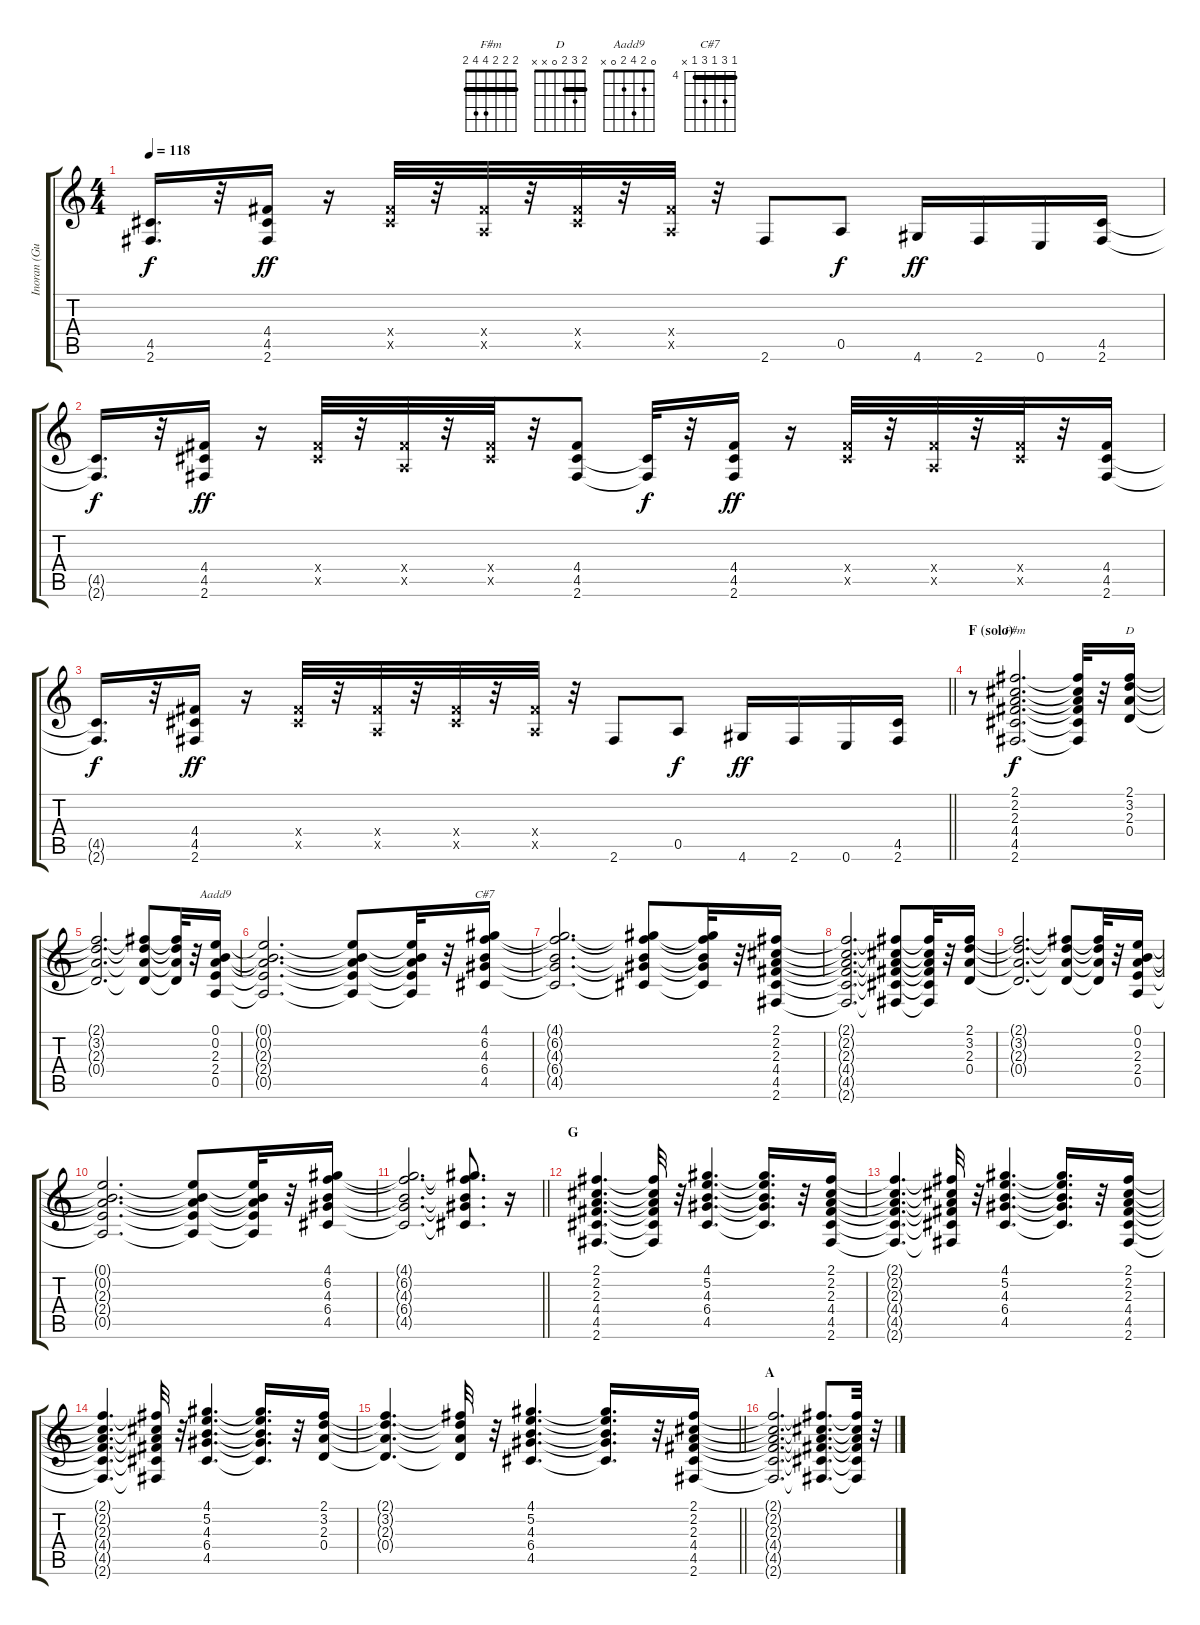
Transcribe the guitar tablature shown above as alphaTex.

\track ("Inoran (Guitar 3)" "Inoran (Gu") {instrument distortionguitar}
\staff {score tabs}
\tuning (E4 B3 G3 D3 A2 E2) {hide}
\chord ("F#m" 2 2 2 4 4 2) {barre 2}
\chord ("D" 2 3 2 0 x x) {barre 2}
\chord ("Aadd9" 0 2 4 2 0 x)
\chord ("C#7" 4 6 4 6 4 x) {firstfret 4 barre 4}
\ts (4 4)
\tempo 118
\clef g2
\ks c
(4.5{t} 2.6{t}).16{d dy f} r.32 (4.4 4.5 2.6).16{dy ff} r.16 (4.4{x} 4.5{x}).32 r.32 (4.4{x} 0.5{x}).32 r.32 (4.4{x} 4.5{x}).32 r.32 (4.4{x} 0.5{x}).32 r.32 2.6.8 0.5.8{dy f} 4.6.16{dy ff} 2.6.16 0.6.16 (4.5 2.6).16 |
(4.5{t} 2.6{t}).16{d dy f} r.32 (4.4 4.5 2.6).16{dy ff} r.16 (4.4{x} 4.5{x}).32 r.32 (4.4{x} 0.5{x}).32 r.32 (4.4{x} 4.5{x}).32 r.32 (4.4 4.5 2.6).8 (4.5{t} 2.6{t}).32{dy f} r.32 (4.4 4.5 2.6).16{dy ff} r.16 (4.4{x} 4.5{x}).32 r.32 (4.4{x} 0.5{x}).32 r.32 (4.4{x} 4.5{x}).32 r.32 (4.4 4.5 2.6).16 |
\barLineRight lightlight
(4.5{t} 2.6{t}).16{d dy f} r.32 (4.4 4.5 2.6).16{dy ff} r.16 (4.4{x} 4.5{x}).32 r.32 (4.4{x} 0.5{x}).32 r.32 (4.4{x} 4.5{x}).32 r.32 (4.4{x} 0.5{x}).32 r.32 2.6.8 0.5.8{dy f} 4.6.16{dy ff} 2.6.16 0.6.16 (4.5 2.6).16 |
\section ("" "F (solo)")
r.8 (2.1 2.2 2.3 4.4 4.5 2.6).2{d ch "F#m" dy f} (2.1{t} 2.2{t} 2.3{t} 4.4{t} 4.5{t} 2.6{t}).32 r.32 (2.1 3.2 2.3 0.4).16{ch "D"} |
(2.1{t} 3.2{t} 2.3{t} 0.4{t}).2{d} (2.1{t} 3.2{t} 2.3{t} 0.4{t}).8 (2.1{t} 3.2{t} 2.3{t} 0.4{t}).32 r.32 (0.1 0.2 2.3 2.4 0.5).16{ch "Aadd9"} |
(0.1{t} 0.2{t} 2.3{t} 2.4{t} 0.5{t}).2{d} (0.1{t} 0.2{t} 2.3{t} 2.4{t} 0.5{t}).8 (0.1{t} 0.2{t} 2.3{t} 2.4{t} 0.5{t}).32 r.32 (4.1 6.2 4.3 6.4 4.5).16{ch "C#7"} |
(4.1{t} 6.2{t} 4.3{t} 6.4{t} 4.5{t}).2{d} (4.1{t} 6.2{t} 4.3{t} 6.4{t} 4.5{t}).8 (4.1{t} 6.2{t} 4.3{t} 6.4{t} 4.5{t}).32 r.32 (2.1 2.2 2.3 4.4 4.5 2.6).16 |
(2.1{t} 2.2{t} 2.3{t} 4.4{t} 4.5{t} 2.6{t}).2{d} (2.1{t} 2.2{t} 2.3{t} 4.4{t} 4.5{t} 2.6{t}).8 (2.1{t} 2.2{t} 2.3{t} 4.4{t} 4.5{t} 2.6{t}).32 r.32 (2.1 3.2 2.3 0.4).16 |
(2.1{t} 3.2{t} 2.3{t} 0.4{t}).2{d} (2.1{t} 3.2{t} 2.3{t} 0.4{t}).8 (2.1{t} 3.2{t} 2.3{t} 0.4{t}).32 r.32 (0.1 0.2 2.3 2.4 0.5).16 |
(0.1{t} 0.2{t} 2.3{t} 2.4{t} 0.5{t}).2{d} (0.1{t} 0.2{t} 2.3{t} 2.4{t} 0.5{t}).8 (0.1{t} 0.2{t} 2.3{t} 2.4{t} 0.5{t}).32 r.32 (4.1 6.2 4.3 6.4 4.5).16 |
\barLineRight lightlight
(4.1{t} 6.2{t} 4.3{t} 6.4{t} 4.5{t}).2{d} (4.1{t} 6.2{t} 4.3{t} 6.4{t} 4.5{t}).8{d} r.16 |
\section ("" "G")
(2.1 2.2 2.3 4.4 4.5 2.6).4{d} (2.1{t} 2.2{t} 2.3{t} 4.4{t} 4.5{t} 2.6{t}).32 r.32 (4.1 5.2 4.3 6.4 4.5).4{d} (4.1{t} 5.2{t} 4.3{t} 6.4{t} 4.5{t}).16{d} r.32 (2.1 2.2 2.3 4.4 4.5 2.6).16 |
(2.1{t} 2.2{t} 2.3{t} 4.4{t} 4.5{t} 2.6{t}).4{d} (2.1{t} 2.2{t} 2.3{t} 4.4{t} 4.5{t} 2.6{t}).32 r.32 (4.1 5.2 4.3 6.4 4.5).4{d} (4.1{t} 5.2{t} 4.3{t} 6.4{t} 4.5{t}).16{d} r.32 (2.1 2.2 2.3 4.4 4.5 2.6).16 |
(2.1{t} 2.2{t} 2.3{t} 4.4{t} 4.5{t} 2.6{t}).4{d} (2.1{t} 2.2{t} 2.3{t} 4.4{t} 4.5{t} 2.6{t}).32 r.32 (4.1 5.2 4.3 6.4 4.5).4{d} (4.1{t} 5.2{t} 4.3{t} 6.4{t} 4.5{t}).16{d} r.32 (2.1 3.2 2.3 0.4).16 |
\barLineRight lightlight
(2.1{t} 3.2{t} 2.3{t} 0.4{t}).4{d} (2.1{t} 3.2{t} 2.3{t} 0.4{t}).32 r.32 (4.1 5.2 4.3 6.4 4.5).4{d} (4.1{t} 5.2{t} 4.3{t} 6.4{t} 4.5{t}).16{d} r.32 (2.1 2.2 2.3 4.4 4.5 2.6).16 |
\section ("" "A")
(2.1{t} 2.2{t} 2.3{t} 4.4{t} 4.5{t} 2.6{t}).2{d} (2.1{t} 2.2{t} 2.3{t} 4.4{t} 4.5{t} 2.6{t}).8{d} (2.1{t} 2.2{t} 2.3{t} 4.4{t} 4.5{t} 2.6{t}).32 r.32
